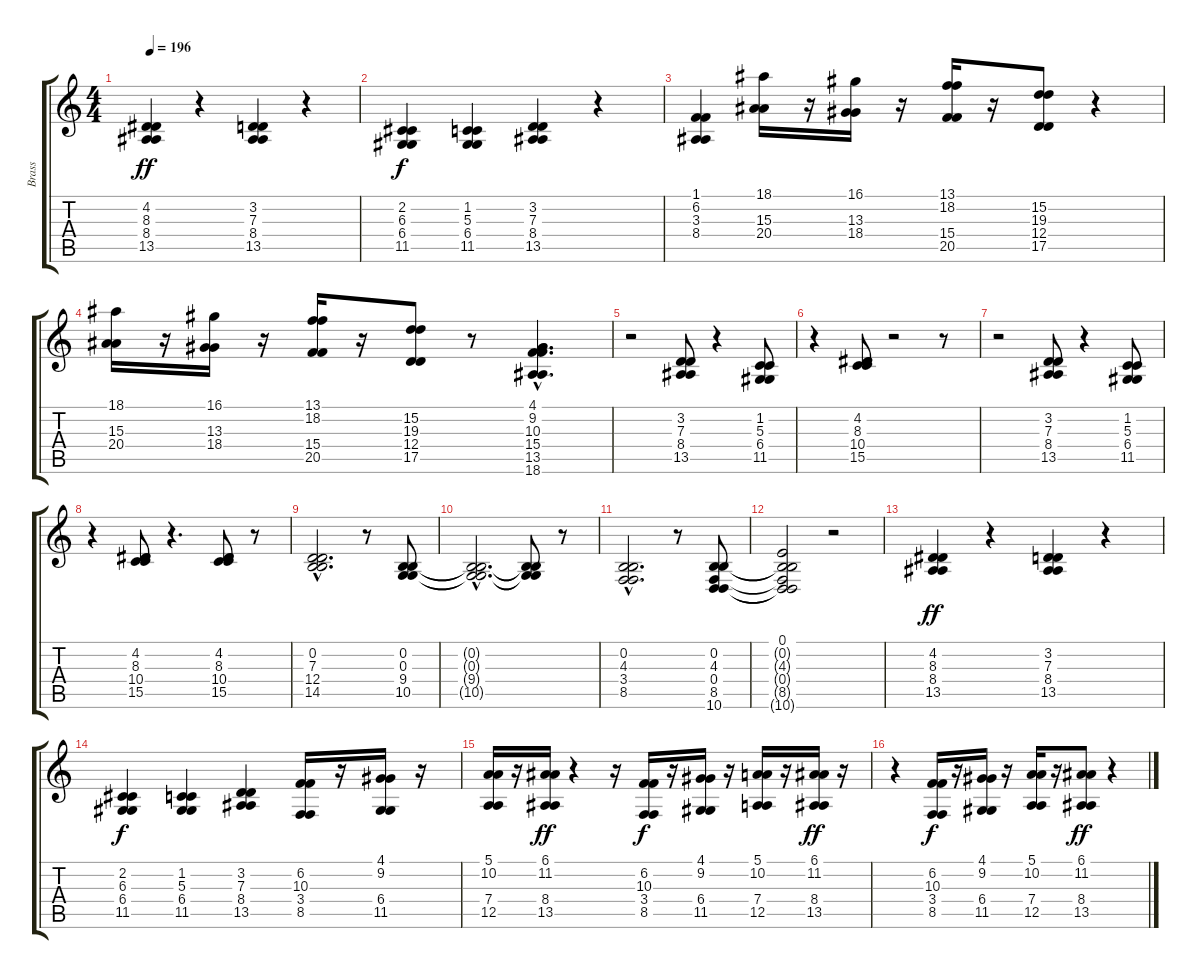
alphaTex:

\track ("Brass" "Brass") {instrument brasssection}
\staff {score tabs}
\tuning (E4 B3 G3 D3 A2 E2) {hide}
\ts (4 4)
\tempo 196
\clef g2
\ks c
(4.2 8.3 8.4 13.5).4{dy ff} r.4 (3.2 7.3 8.4 13.5).4 r.4 |
(2.2 6.3 6.4 11.5).4{dy f} (1.2 5.3 6.4 11.5).4 (3.2 7.3 8.4 13.5).4 r.4 |
(1.1 6.2 3.3 8.4).4 (18.1 15.3 20.4).16 r.16 (16.1 13.3 18.4).16 r.16 (13.1 18.2 15.4 20.5).16 r.16 (15.2 19.3 12.4 17.5).8 r.4 |
(18.1 15.3 20.4).16 r.16 (16.1 13.3 18.4).16 r.16 (13.1 18.2 15.4 20.5).16 r.16 (15.2 19.3 12.4 17.5).8 r.8 (4.1{hac} 9.2{hac} 10.3{hac} 15.4{hac} 13.5{hac} 18.6{hac}).4{d} |
r.2 (3.2 7.3 8.4 13.5).8 r.4 (1.2 5.3 6.4 11.5).8 |
r.4 (4.2 8.3 10.4 15.5).8 r.2 r.8 |
r.2 (3.2 7.3 8.4 13.5).8 r.4 (1.2 5.3 6.4 11.5).8 |
r.4 (4.2 8.3 10.4 15.5).8 r.4{d} (4.2 8.3 10.4 15.5).8 r.8 |
(0.2{hac} 7.3{hac} 12.4{hac} 14.5{hac}).2{d} r.8 (0.2 0.3 9.4 10.5).8 |
(0.2{hac t} 0.3{hac t} 9.4{hac t} 10.5{hac t}).2{d} (0.2{t} 0.3{t} 9.4{t} 10.5{t}).8 r.8 |
(0.2{hac} 4.3{hac} 3.4{hac} 8.5{hac}).2{d} r.8 (0.2 4.3 0.4 8.5 10.6).8 |
(0.1 0.2{t} 4.3{t} 0.4{t} 8.5{t} 10.6{t}).2 r.2 |
(4.2 8.3 8.4 13.5).4{dy ff} r.4 (3.2 7.3 8.4 13.5).4 r.4 |
(2.2 6.3 6.4 11.5).4{dy f} (1.2 5.3 6.4 11.5).4 (3.2 7.3 8.4 13.5).4 (6.2 10.3 3.4 8.5).16 r.16 (4.1 9.2 6.4 11.5).16 r.16 |
(5.1 10.2 7.4 12.5).16 r.16 (6.1 11.2 8.4 13.5).16{dy ff} r.4 r.16 (6.2 10.3 3.4 8.5).16{dy f} r.16 (4.1 9.2 6.4 11.5).16 r.16 (5.1 10.2 7.4 12.5).16 r.16 (6.1 11.2 8.4 13.5).16{dy ff} r.16 |
r.4 (6.2 10.3 3.4 8.5).16{dy f} r.16 (4.1 9.2 6.4 11.5).16 r.16 (5.1 10.2 7.4 12.5).16 r.16 (6.1 11.2 8.4 13.5).8{dy ff} r.4
